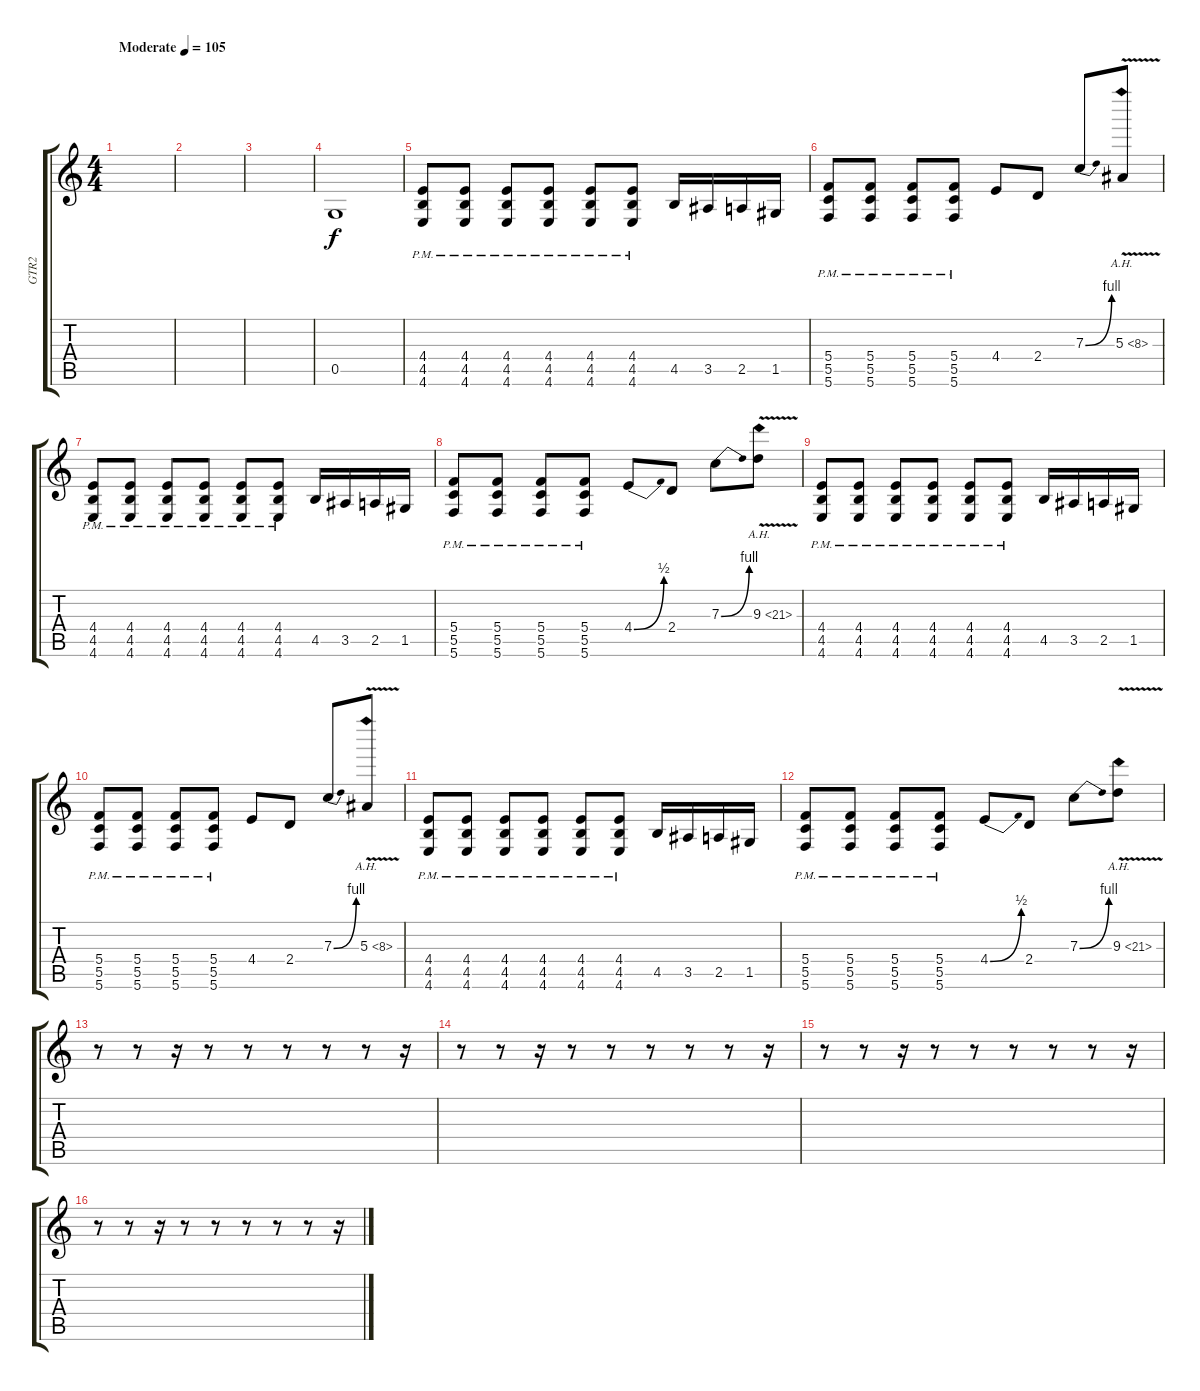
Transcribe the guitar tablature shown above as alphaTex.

\track ("GTR2" "GTR2") {instrument distortionguitar}
\staff {score tabs}
\tuning (D4 A3 F3 C3 G2 C2) {hide}
\ts (4 4)
\tempo (105 "Moderate")
\clef g2
\ks c
|
|
|
0.5.1{volume 16} |
(4.4{pm} 4.5{pm} 4.6{pm}).8{volume 15} (4.4{pm} 4.5{pm} 4.6{pm}).8 (4.4{pm} 4.5{pm} 4.6{pm}).8 (4.4{pm} 4.5{pm} 4.6{pm}).8 (4.4{pm} 4.5{pm} 4.6{pm}).8 (4.4{pm} 4.5{pm} 4.6{pm}).8 4.5.16 3.5.16 2.5.16 1.5.16 |
(5.4{pm} 5.5{pm} 5.6{pm}).8 (5.4{pm} 5.5{pm} 5.6{pm}).8 (5.4{pm} 5.5{pm} 5.6{pm}).8 (5.4{pm} 5.5{pm} 5.6{pm}).8 4.4.8 2.4.8 7.3{be (bend 0 0 60 4)}.8 5.3{ah 3 v}.8 |
(4.4{pm} 4.5{pm} 4.6{pm}).8 (4.4{pm} 4.5{pm} 4.6{pm}).8 (4.4{pm} 4.5{pm} 4.6{pm}).8 (4.4{pm} 4.5{pm} 4.6{pm}).8 (4.4{pm} 4.5{pm} 4.6{pm}).8 (4.4{pm} 4.5{pm} 4.6{pm}).8 4.5.16 3.5.16 2.5.16 1.5.16 |
(5.4{pm} 5.5{pm} 5.6{pm}).8 (5.4{pm} 5.5{pm} 5.6{pm}).8 (5.4{pm} 5.5{pm} 5.6{pm}).8 (5.4{pm} 5.5{pm} 5.6{pm}).8 4.4{be (bend 0 0 60 2)}.8 2.4.8 7.3{be (bend 0 0 60 4)}.8 9.3{ah 12 v}.8 |
(4.4{pm} 4.5{pm} 4.6{pm}).8 (4.4{pm} 4.5{pm} 4.6{pm}).8 (4.4{pm} 4.5{pm} 4.6{pm}).8 (4.4{pm} 4.5{pm} 4.6{pm}).8 (4.4{pm} 4.5{pm} 4.6{pm}).8 (4.4{pm} 4.5{pm} 4.6{pm}).8 4.5.16 3.5.16 2.5.16 1.5.16 |
(5.4{pm} 5.5{pm} 5.6{pm}).8 (5.4{pm} 5.5{pm} 5.6{pm}).8 (5.4{pm} 5.5{pm} 5.6{pm}).8 (5.4{pm} 5.5{pm} 5.6{pm}).8 4.4.8 2.4.8 7.3{be (bend 0 0 60 4)}.8 5.3{ah 3 v}.8 |
(4.4{pm} 4.5{pm} 4.6{pm}).8 (4.4{pm} 4.5{pm} 4.6{pm}).8 (4.4{pm} 4.5{pm} 4.6{pm}).8 (4.4{pm} 4.5{pm} 4.6{pm}).8 (4.4{pm} 4.5{pm} 4.6{pm}).8 (4.4{pm} 4.5{pm} 4.6{pm}).8 4.5.16 3.5.16 2.5.16 1.5.16 |
(5.4{pm} 5.5{pm} 5.6{pm}).8 (5.4{pm} 5.5{pm} 5.6{pm}).8 (5.4{pm} 5.5{pm} 5.6{pm}).8 (5.4{pm} 5.5{pm} 5.6{pm}).8 4.4{be (bend 0 0 60 2)}.8 2.4.8 7.3{be (bend 0 0 60 4)}.8 9.3{ah 12 v}.8 |
r.8 r.8 r.16 r.8 r.8 r.8 r.8 r.8 r.16 |
r.8 r.8 r.16 r.8 r.8 r.8 r.8 r.8 r.16 |
r.8 r.8 r.16 r.8 r.8 r.8 r.8 r.8 r.16 |
r.8 r.8 r.16 r.8 r.8 r.8 r.8 r.8 r.16
